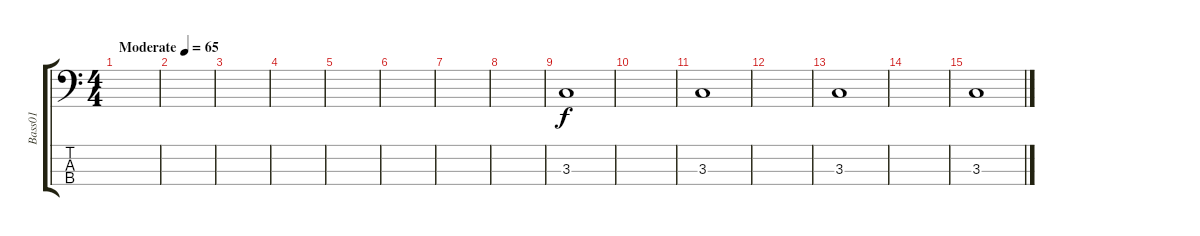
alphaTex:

\track ("Bass01" "Bass01") {instrument electricbassfinger}
\staff {score tabs}
\tuning (G2 D2 A1 E1) {hide}
\ts (4 4)
\tempo (65 "Moderate")
\clef f4
\ks c
|
|
|
|
|
|
|
|
3.3.1 |
|
3.3.1 |
|
3.3.1 |
|
3.3.1
